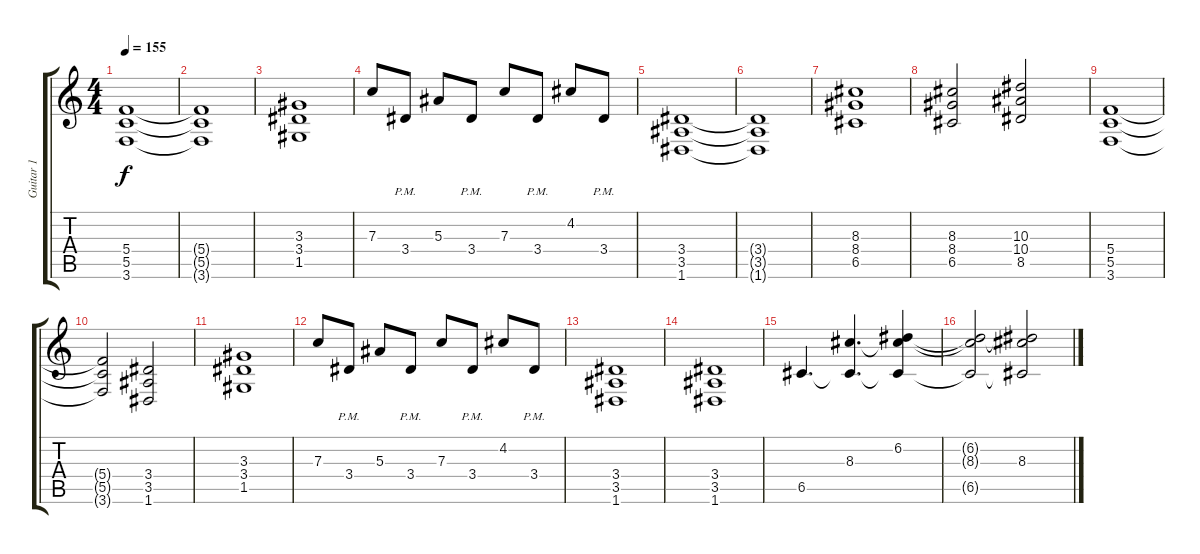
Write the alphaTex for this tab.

\track ("Guitar 1" "Guitar 1") {instrument distortionguitar}
\staff {score tabs}
\tuning (D4 A3 F3 C3 G2 D2) {hide}
\ts (4 4)
\tempo 155
\clef g2
\ks c
(5.4 5.5 3.6).1{dy f} |
(5.4{t} 5.5{t} 3.6{t}).1 |
(3.3 3.4 1.5).1 |
7.3.8 3.4{pm}.8 5.3.8 3.4{pm}.8 7.3.8 3.4{pm}.8 4.2.8 3.4{pm}.8 |
(3.4 3.5 1.6).1 |
(3.4{t} 3.5{t} 1.6{t}).1 |
(8.3 8.4 6.5).1 |
(8.3 8.4 6.5).2 (10.3 10.4 8.5).2 |
(5.4 5.5 3.6).1 |
(5.4{t} 5.5{t} 3.6{t}).2 (3.4 3.5 1.6).2 |
(3.3 3.4 1.5).1 |
7.3.8 3.4{pm}.8 5.3.8 3.4{pm}.8 7.3.8 3.4{pm}.8 4.2.8 3.4{pm}.8 |
(3.4 3.5 1.6).1 |
(3.4 3.5 1.6).1 |
6.5.4{d} (8.3 6.5{t}).4{d} (6.2 8.3{t} 6.5{t}).4 |
(6.2{t} 8.3{t} 6.5{t}).2 (6.2{t} 8.3 6.5{t}).2
